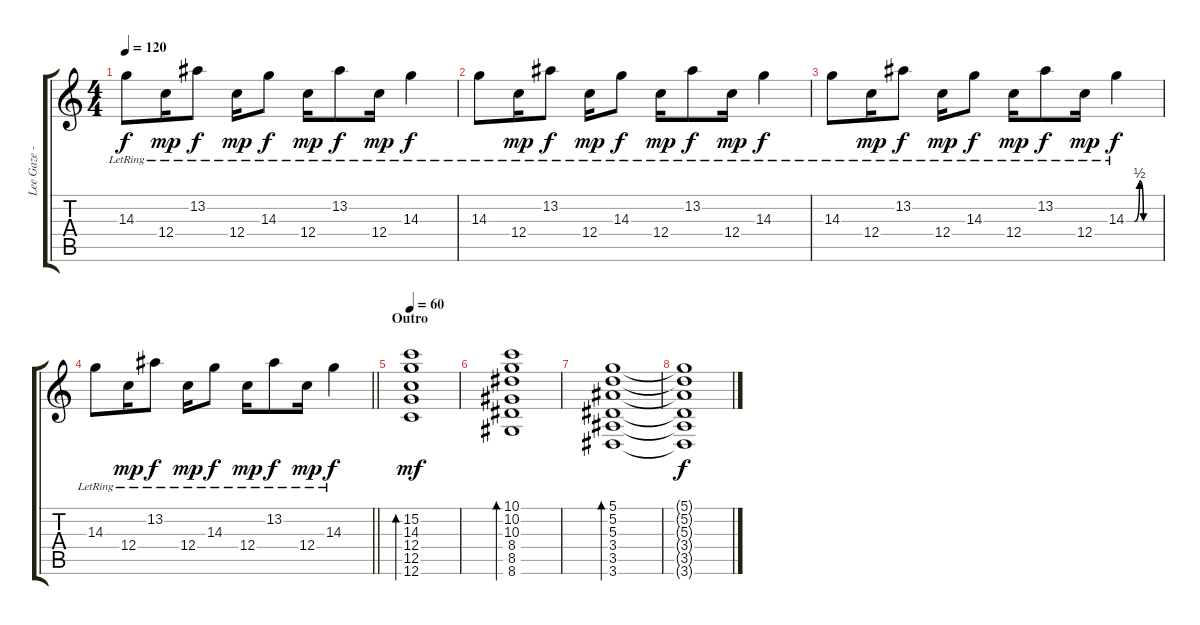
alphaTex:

\track ("Lee Gaze - Guitar" "Lee Gaze -") {instrument electricguitarjazz}
\staff {score tabs}
\tuning (D4 A3 F3 C3 G2 C2) {hide}
\ts (4 4)
\tempo 120
\clef g2
\ks c
14.3{lr}.8{dy f} 12.4{lr}.16{dy mp} 13.2{lr}.8{dy f} 12.4{lr}.16{dy mp} 14.3{lr}.8{dy f} 12.4{lr}.16{dy mp} 13.2{lr}.8{dy f} 12.4{lr}.16{dy mp} 14.3{lr}.4{dy f} |
14.3{lr}.8 12.4{lr}.16{dy mp} 13.2{lr}.8{dy f} 12.4{lr}.16{dy mp} 14.3{lr}.8{dy f} 12.4{lr}.16{dy mp} 13.2{lr}.8{dy f} 12.4{lr}.16{dy mp} 14.3{lr}.4{dy f} |
14.3{lr}.8 12.4{lr}.16{dy mp} 13.2{lr}.8{dy f} 12.4{lr}.16{dy mp} 14.3{lr}.8{dy f} 12.4{lr}.16{dy mp} 13.2{lr}.8{dy f} 12.4{lr}.16{dy mp} 14.3{be (custom 0 0 15 0 24 2 31 0 60 0) lr}.4{dy f} |
\barLineRight lightlight
14.3{lr}.8 12.4{lr}.16{dy mp} 13.2{lr}.8{dy f} 12.4{lr}.16{dy mp} 14.3{lr}.8{dy f} 12.4{lr}.16{dy mp} 13.2{lr}.8{dy f} 12.4{lr}.16{dy mp} 14.3{lr}.4{dy f} |
\section ("" "Outro")
\tempo 60
(15.2 14.3 12.4 12.5 12.6).1{bd 240 dy mf instrument electricguitarclean} |
(10.1 10.2 10.3 8.4 8.5 8.6).1{bd 240} |
(5.1 5.2 5.3 3.4 3.5 3.6).1{bd 240} |
(5.1{t} 5.2{t} 5.3{t} 3.4{t} 3.5{t} 3.6{t}).1{dy f}
